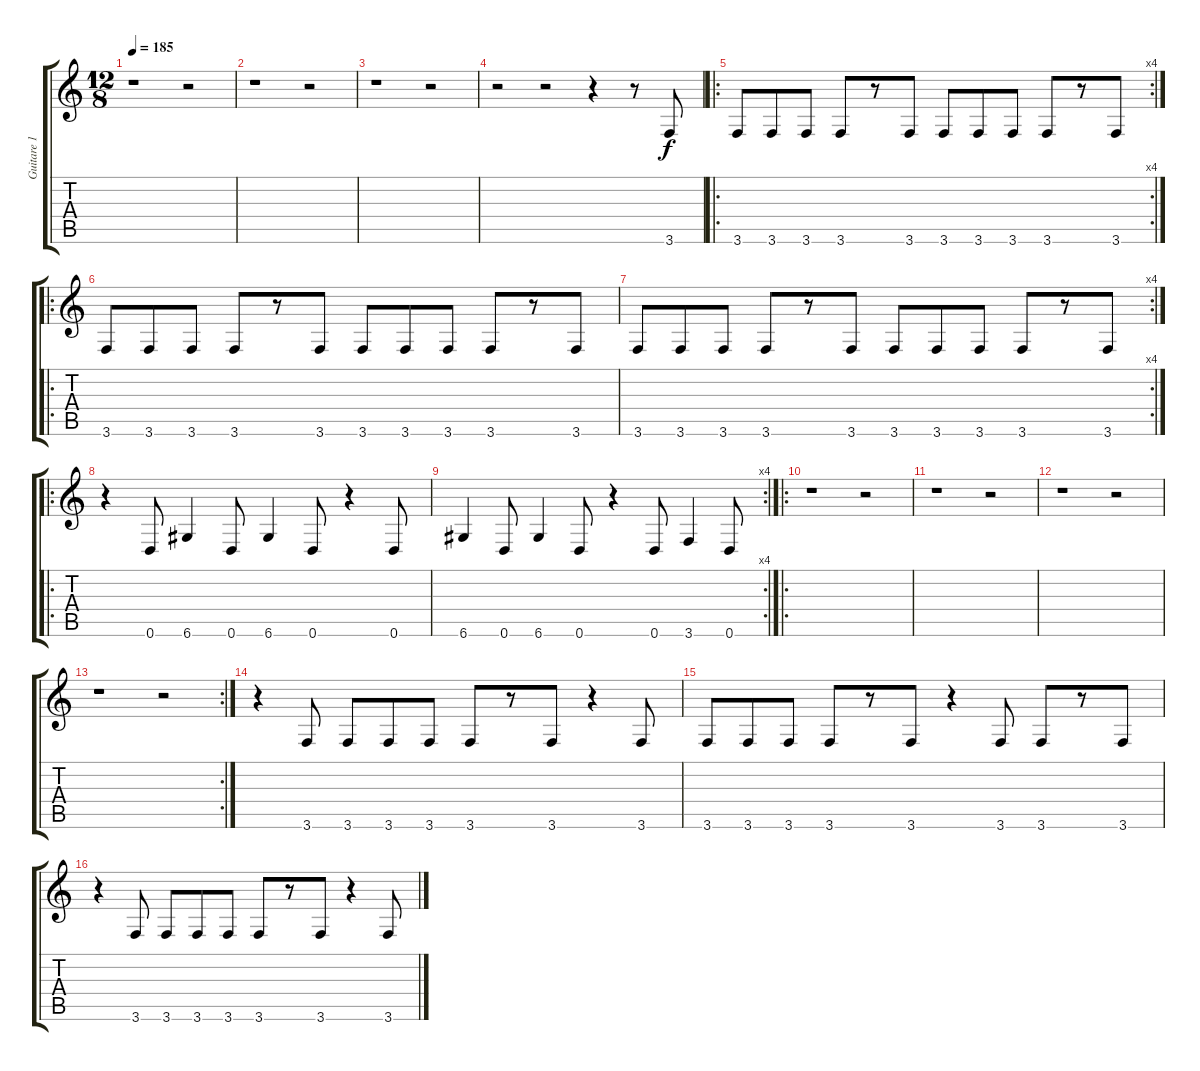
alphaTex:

\track ("Guitare 1" "Guitare 1") {instrument electricguitarmuted}
\staff {score tabs}
\tuning (E4 B3 G3 D3 A2 D2) {hide}
\ts (12 8)
\tempo 185
\clef g2
\ks c
r.1{dy f instrument electricguitarmuted} r.2 |
r.1 r.2 |
r.1 r.2 |
r.2 r.2 r.4 r.8 3.6.8 |
\ro
\rc 4
3.6.8 3.6.8 3.6.8 3.6.8 r.8 3.6.8 3.6.8 3.6.8 3.6.8 3.6.8 r.8 3.6.8 |
\ro
3.6.8 3.6.8 3.6.8 3.6.8 r.8 3.6.8 3.6.8 3.6.8 3.6.8 3.6.8 r.8 3.6.8 |
\rc 4
3.6.8 3.6.8 3.6.8 3.6.8 r.8 3.6.8 3.6.8 3.6.8 3.6.8 3.6.8 r.8 3.6.8 |
\ro
r.4 0.6.8 6.6.4 0.6.8 6.6.4 0.6.8 r.4 0.6.8 |
\rc 4
6.6.4 0.6.8 6.6.4 0.6.8 r.4 0.6.8 3.6.4 0.6.8 |
\ro
r.1 r.2 |
r.1 r.2 |
r.1 r.2 |
\rc 2
r.1 r.2 |
r.4 3.6.8 3.6.8 3.6.8 3.6.8 3.6.8 r.8 3.6.8 r.4 3.6.8 |
3.6.8 3.6.8 3.6.8 3.6.8 r.8 3.6.8 r.4 3.6.8 3.6.8 r.8 3.6.8 |
r.4 3.6.8 3.6.8 3.6.8 3.6.8 3.6.8 r.8 3.6.8 r.4 3.6.8
